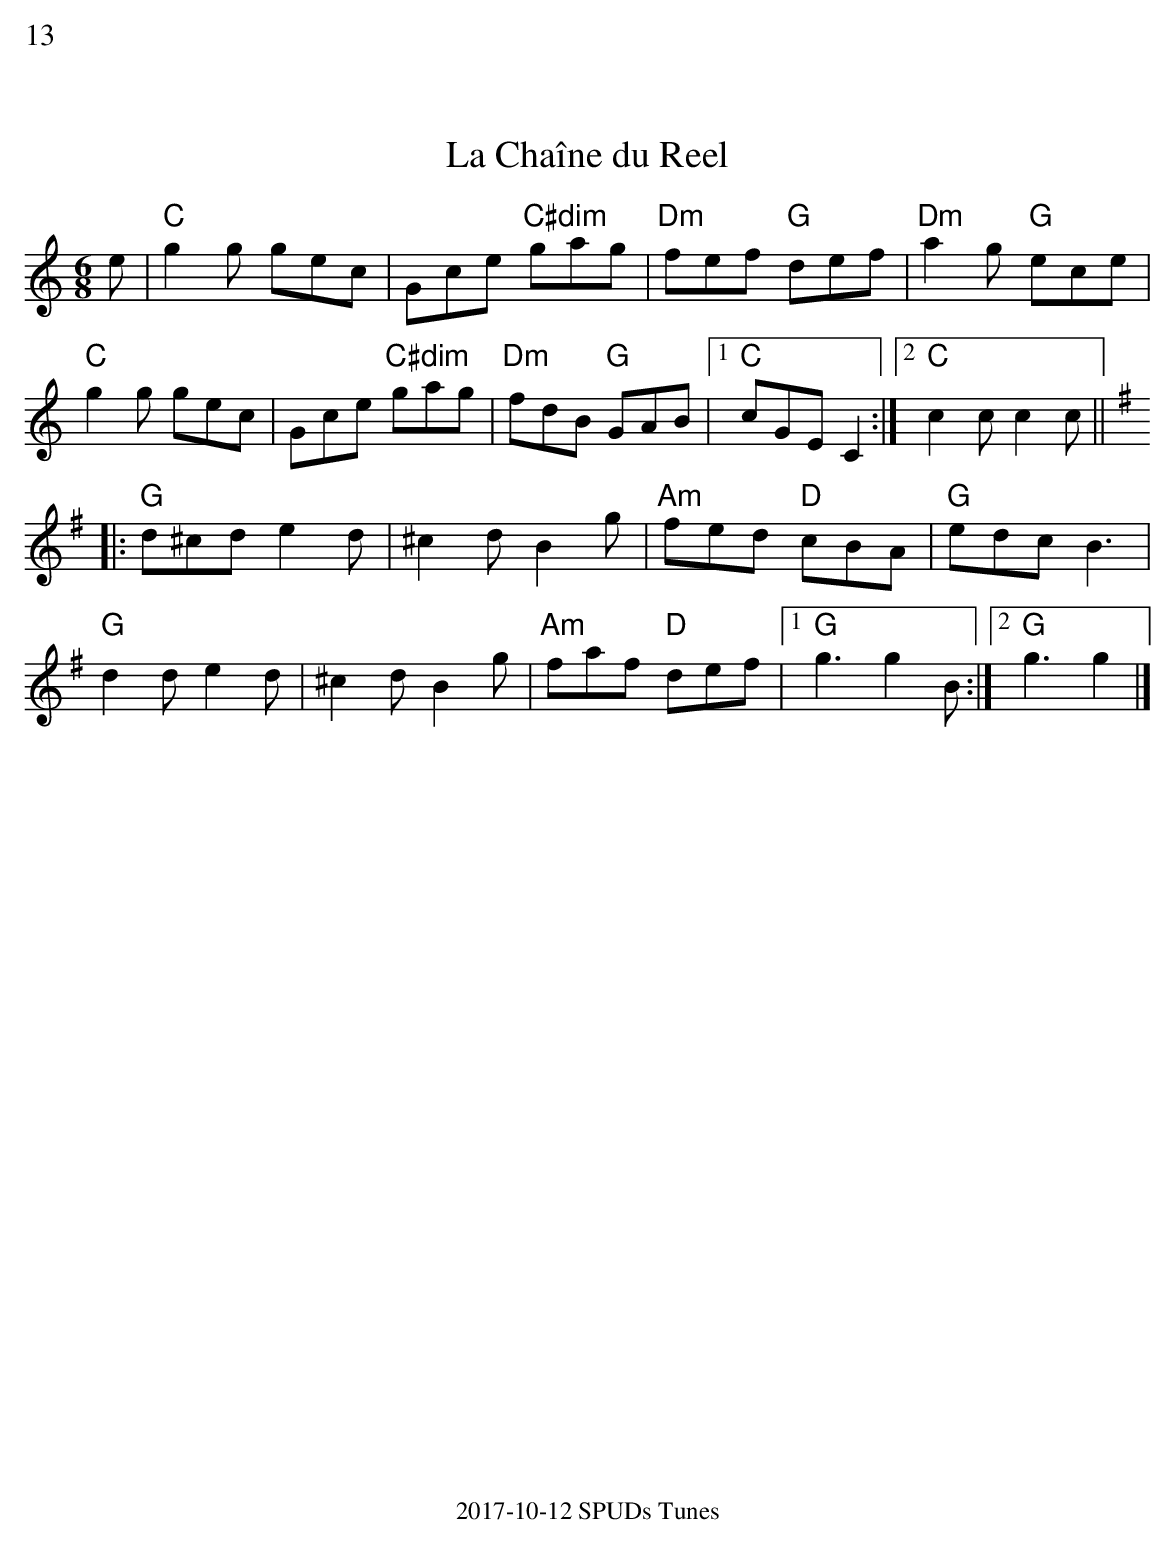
X:1
%%text 13
T:La Chaîne du Reel
M:6/8
K:C
e| "C" g2g gec|Gce "C#dim" gag|"Dm"fef "G"def| "Dm"a2g "G" ece|
 "C" g2g gec|Gce "C#dim" gag|"Dm"fdB "G"GAB|1"C"cGE C2:|2"C"c2c c2c||
K:G
|:"G" d^cd e2d| ^c2d B2g| "Am"fed "D"cBA| "G"edc B3|
"G" d2d e2d| ^c2d B2g| "Am"faf "D"def|1"G"g3 g2B:|2"G"g3 g2|]
